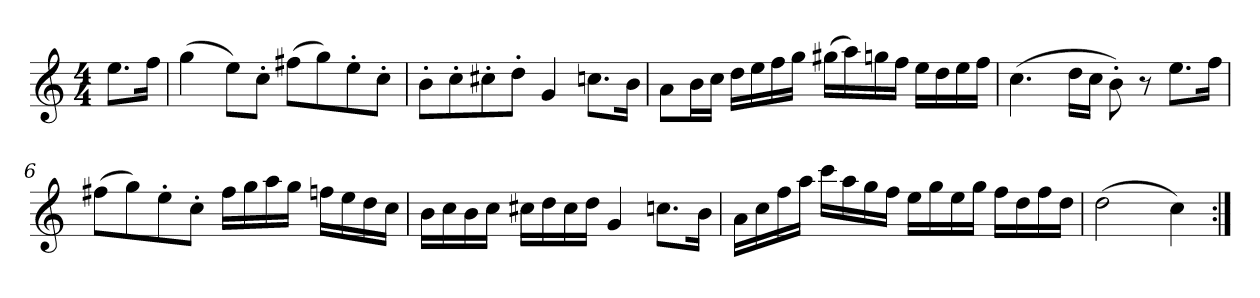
**kern
*part1
*staff1
*clefG2
*k[]
*M4/4
=1
8.ee\L
16ff\Jk
=2
(>4gg\
8ee\L)
8cc'\J
(>8ff#X\L
8gg\)
8ee'\
8cc'\J
=3
8b'\L
8cc'\
8cc#X'\
8dd'\J
4g/
8.ccn\L
16b\Jk
=4
8a\L
16b\L
16cc\JJ
16dd\LL
16ee\
16ff\
16gg\JJ
(>16gg#X\LL
16aa\)
16ggn\
16ff\JJ
16ee\LL
16dd\
16ee\
16ff\JJ
=5
(>4.cc\
16dd\LL
16cc\JJ
8b'\)
8r
8.ee\L
16ff\Jk
!!LO:LB:g=z
=6
(>8ff#X\L
8gg\)
8ee'\
8cc'\J
16ff#\LL
16gg\
16aa\
16gg\JJ
16ffn\LL
16ee\
16dd\
16cc\JJ
=7
16b\LL
16cc\
16b\
16cc\JJ
16cc#X\LL
16dd\
16cc#\
16dd\JJ
4g/
8.ccn\L
16b\Jk
=8
16a\LL
16cc\
16ff\
16aa\JJ
16ccc\LL
16aa\
16gg\
16ff\JJ
16ee\LL
16gg\
16ee\
16gg\JJ
16ff\LL
16dd\
16ff\
16dd\JJ
=9
(>2dd\
4cc\)
=:|!
*-
